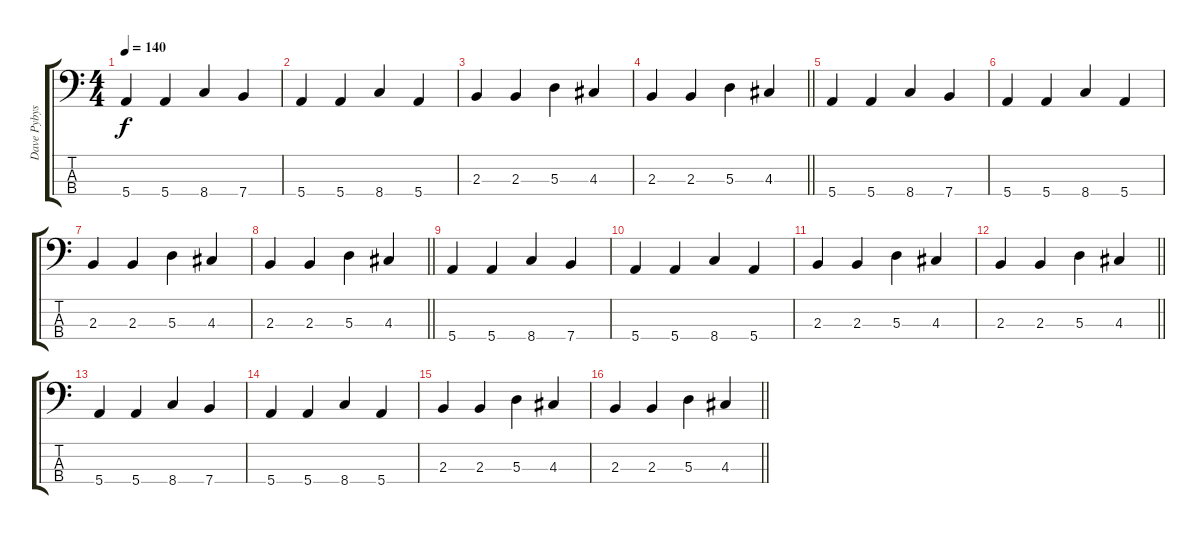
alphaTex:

\track ("Dave Pybys" "Dave Pybys") {instrument electricbassfinger}
\staff {score tabs}
\tuning (G2 D2 A1 E1) {hide}
\ts (4 4)
\tempo 140
\clef f4
\ks c
5.4.4{dy f} 5.4.4 8.4.4 7.4.4 |
5.4.4 5.4.4 8.4.4 5.4.4 |
2.3.4 2.3.4 5.3.4 4.3.4 |
\barLineRight lightlight
2.3.4 2.3.4 5.3.4 4.3.4 |
5.4.4 5.4.4 8.4.4 7.4.4 |
5.4.4 5.4.4 8.4.4 5.4.4 |
2.3.4 2.3.4 5.3.4 4.3.4 |
\barLineRight lightlight
2.3.4 2.3.4 5.3.4 4.3.4 |
5.4.4 5.4.4 8.4.4 7.4.4 |
5.4.4 5.4.4 8.4.4 5.4.4 |
2.3.4 2.3.4 5.3.4 4.3.4 |
\barLineRight lightlight
2.3.4 2.3.4 5.3.4 4.3.4 |
5.4.4 5.4.4 8.4.4 7.4.4 |
5.4.4 5.4.4 8.4.4 5.4.4 |
2.3.4 2.3.4 5.3.4 4.3.4 |
\barLineRight lightlight
2.3.4 2.3.4 5.3.4 4.3.4
